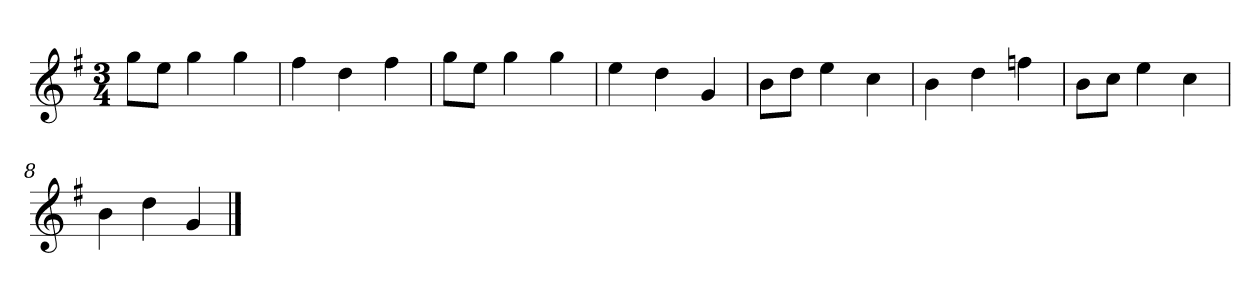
**kern
*part1
*staff1
*clefG2
*k[f#]
*G:
*M3/4
=
8gg\L
8ee\J
4gg
4gg
=2
4ff#
4dd
4ff#
=3
8gg\L
8ee\J
4gg
4gg
=4
4ee
4dd
4g
=5y
8b\L
8dd\J
4ee
4cc
=6
4b
4dd
4ffn
=7
8b\L
8cc\J
4ee
4cc
=8
4b
4dd
4g
==
*-
